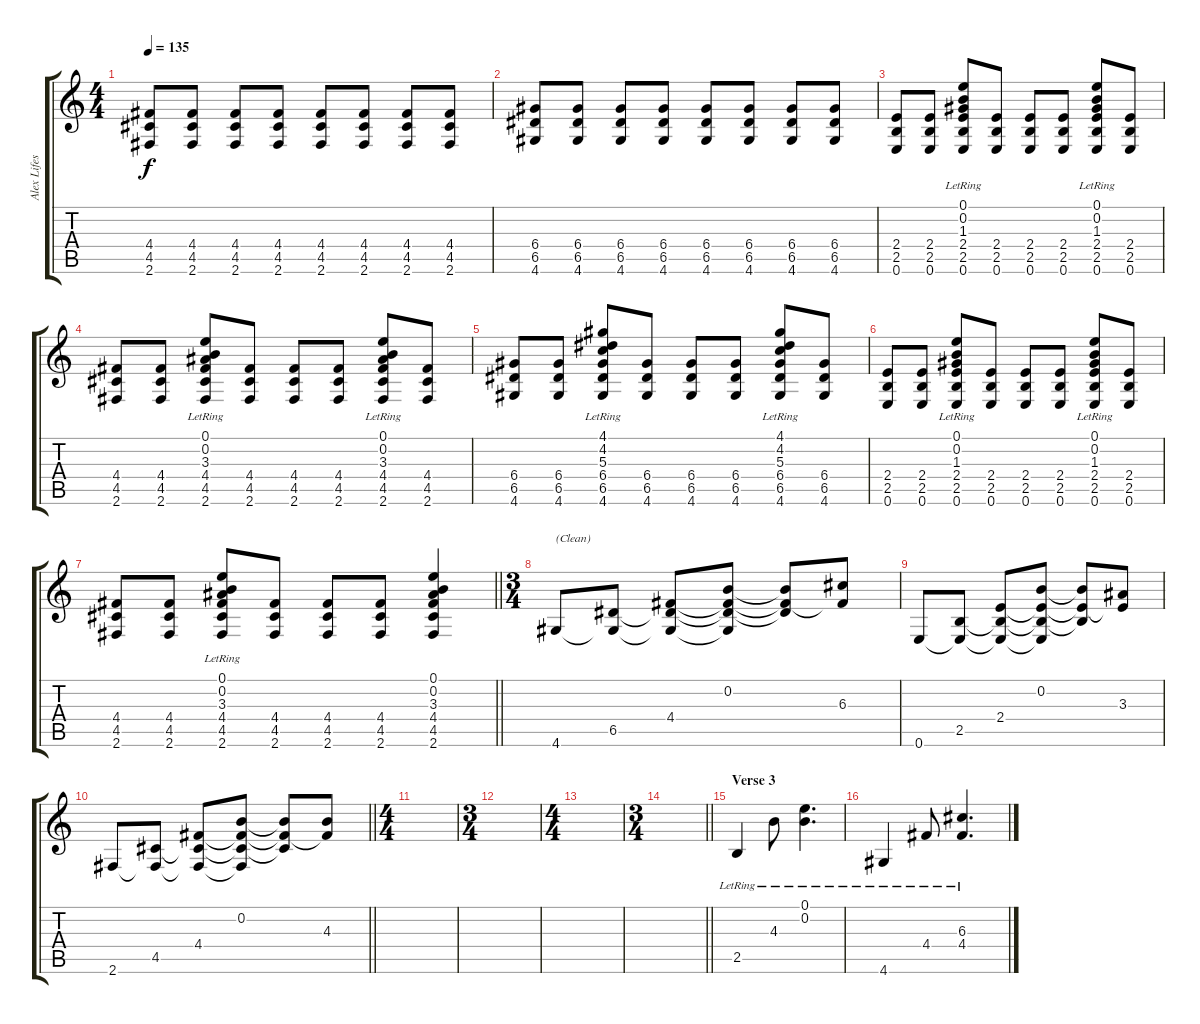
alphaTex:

\track ("Alex Lifeson" "Alex Lifes") {mute instrument electricguitarclean}
\staff {score tabs}
\tuning (E4 B3 G3 D3 A2 E2) {hide}
\ts (4 4)
\tempo 135
\clef g2
\ks c
(4.4 4.5 2.6).8{dy f} (4.4 4.5 2.6).8 (4.4 4.5 2.6).8 (4.4 4.5 2.6).8 (4.4 4.5 2.6).8 (4.4 4.5 2.6).8 (4.4 4.5 2.6).8 (4.4 4.5 2.6).8 |
(6.4 6.5 4.6).8 (6.4 6.5 4.6).8 (6.4 6.5 4.6).8 (6.4 6.5 4.6).8 (6.4 6.5 4.6).8 (6.4 6.5 4.6).8 (6.4 6.5 4.6).8 (6.4 6.5 4.6).8 |
(2.4 2.5 0.6).8 (2.4 2.5 0.6).8 (0.1{lr} 0.2{lr} 1.3{lr} 2.4 2.5 0.6).8 (2.4 2.5 0.6).8 (2.4 2.5 0.6).8 (2.4 2.5 0.6).8 (0.1{lr} 0.2{lr} 1.3{lr} 2.4 2.5 0.6).8 (2.4 2.5 0.6).8 |
(4.4 4.5 2.6).8 (4.4 4.5 2.6).8 (0.1{lr} 0.2{lr} 3.3{lr} 4.4 4.5 2.6).8 (4.4 4.5 2.6).8 (4.4 4.5 2.6).8 (4.4 4.5 2.6).8 (0.1{lr} 0.2{lr} 3.3{lr} 4.4 4.5 2.6).8 (4.4 4.5 2.6).8 |
(6.4 6.5 4.6).8 (6.4 6.5 4.6).8 (4.1{lr} 4.2{lr} 5.3{lr} 6.4 6.5 4.6).8 (6.4 6.5 4.6).8 (6.4 6.5 4.6).8 (6.4 6.5 4.6).8 (4.1{lr} 4.2{lr} 5.3{lr} 6.4 6.5 4.6).8 (6.4 6.5 4.6).8 |
(2.4 2.5 0.6).8 (2.4 2.5 0.6).8 (0.1{lr} 0.2{lr} 1.3{lr} 2.4 2.5 0.6).8 (2.4 2.5 0.6).8 (2.4 2.5 0.6).8 (2.4 2.5 0.6).8 (0.1{lr} 0.2{lr} 1.3{lr} 2.4 2.5 0.6).8 (2.4 2.5 0.6).8 |
\barLineRight lightlight
(4.4 4.5 2.6).8 (4.4 4.5 2.6).8 (0.1{lr} 0.2{lr} 3.3{lr} 4.4 4.5 2.6).8 (4.4 4.5 2.6).8 (4.4 4.5 2.6).8 (4.4 4.5 2.6).8 (0.1 0.2 3.3 4.4 4.5 2.6).4 |
\ts (3 4)
4.6.8{txt "(Clean)" instrument electricguitarclean} (6.5 4.6{t}).8 (4.4 6.5{t} 4.6{t}).8 (0.2 4.4{t} 6.5{t} 4.6{t}).8 (0.2{t} 4.4{t} 6.5{t}).8 (6.3 4.4{t}).8 |
0.6.8 (2.5 0.6{t}).8 (2.4 2.5{t} 0.6{t}).8 (0.2 2.4{t} 2.5{t} 0.6{t}).8 (0.2{t} 2.4{t} 2.5{t}).8 (3.3 2.4{t}).8 |
\barLineRight lightlight
2.6.8 (4.5 2.6{t}).8 (4.4 4.5{t} 2.6{t}).8 (0.2 4.4{t} 4.5{t} 2.6{t}).8 (0.2{t} 4.4{t} 4.5{t}).8 (4.3 4.4{t}).8 |
\ts (4 4)
|
\ts (3 4)
|
\ts (4 4)
|
\ts (3 4)
\barLineRight lightlight
|
\section ("" "Verse 3")
2.5{lr}.4 4.3{lr}.8 (0.1{lr} 0.2{lr}).4{d} |
4.6{lr}.4 4.4{lr}.8 (6.3{lr} 4.4{lr}).4{d}
